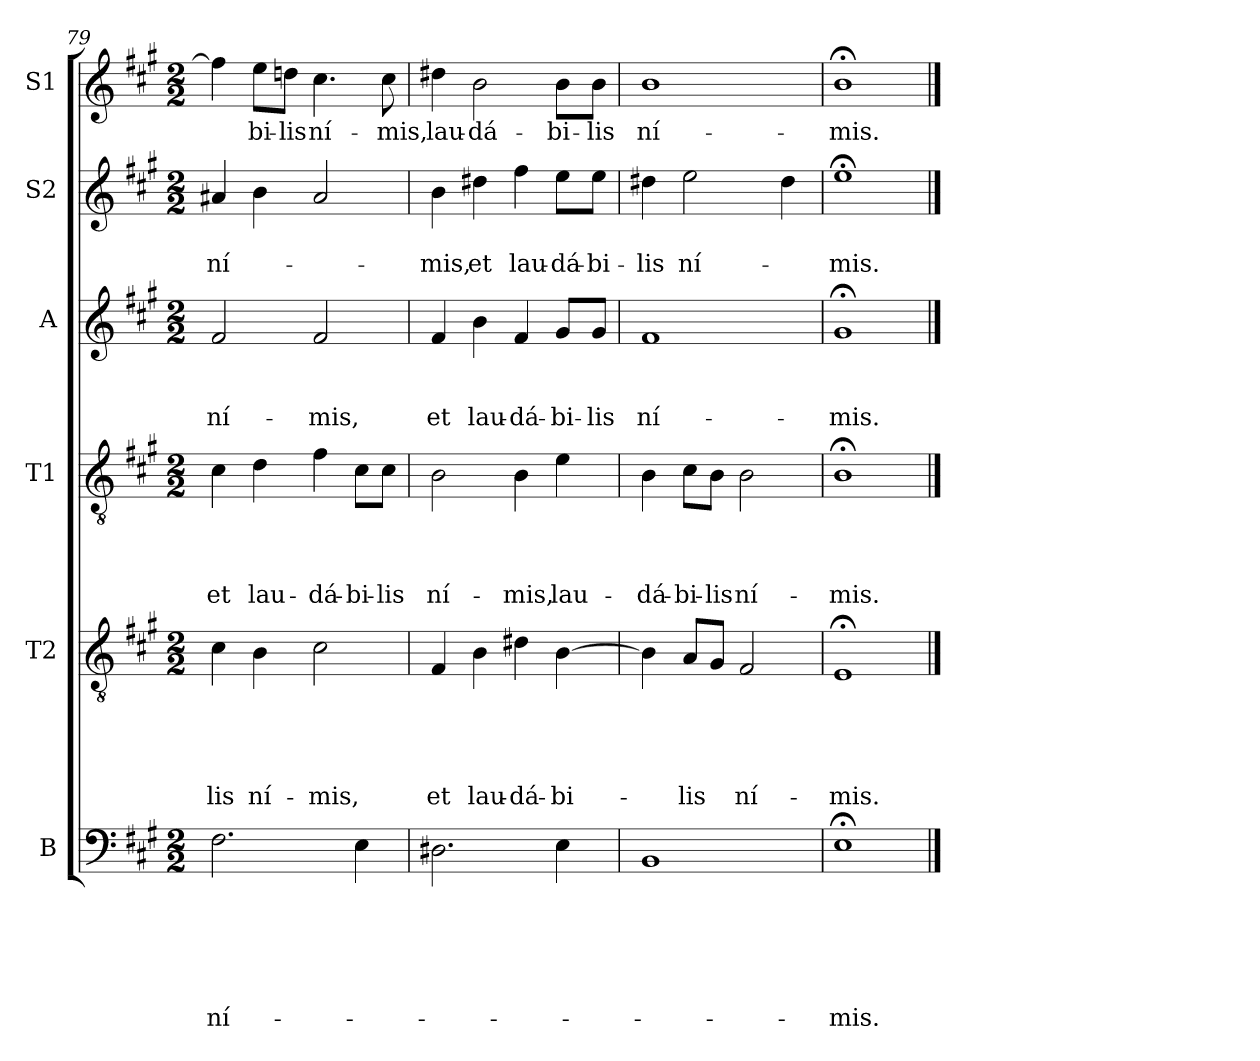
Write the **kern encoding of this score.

**kern	**text	**text	**text	**text	**text	**text	**kern	**text	**text	**text	**text	**text	**kern	**text	**text	**text	**text	**kern	**text	**text	**text	**kern	**text	**text	**kern	**text
*part6	*part6	*part6	*part6	*part6	*part6	*part6	*part5	*part5	*part5	*part5	*part5	*part5	*part4	*part4	*part4	*part4	*part4	*part3	*part3	*part3	*part3	*part2	*part2	*part2	*part1	*part1
*staff6	*staff6	*staff6	*staff6	*staff6	*staff6	*staff6	*staff5	*staff5	*staff5	*staff5	*staff5	*staff5	*staff4	*staff4	*staff4	*staff4	*staff4	*staff3	*staff3	*staff3	*staff3	*staff2	*staff2	*staff2	*staff1	*staff1
*I"B	*	*	*	*	*	*	*I"T2	*	*	*	*	*	*I"T1	*	*	*	*	*I"A	*	*	*	*I"S2	*	*	*I"S1	*
!!LO:PB:g=z
*clefF4	*	*	*	*	*	*	*clefGv2	*	*	*	*	*	*clefGv2	*	*	*	*	*clefG2	*	*	*	*clefG2	*	*	*clefG2	*
*k[f#c#g#]	*	*	*	*	*	*	*k[f#c#g#]	*	*	*	*	*	*k[f#c#g#]	*	*	*	*	*k[f#c#g#]	*	*	*	*k[f#c#g#]	*	*	*k[f#c#g#]	*
*A:	*	*	*	*	*	*	*A:	*	*	*	*	*	*A:	*	*	*	*	*A:	*	*	*	*A:	*	*	*A:	*
*M2/2	*	*	*	*	*	*	*M2/2	*	*	*	*	*	*M2/2	*	*	*	*	*M2/2	*	*	*	*M2/2	*	*	*M2/2	*
=79	=79	=79	=79	=79	=79	=79	=79	=79	=79	=79	=79	=79	=79	=79	=79	=79	=79	=79	=79	=79	=79	=79	=79	=79	=79	=79
!	!	!	!	!	!	!LO:LY:b	!	!	!	!	!	!LO:LY:b	!	!	!	!	!LO:LY:b	!	!	!	!LO:LY:b	!	!	!LO:LY:b	!	!
2.F#\	.	.	.	.	.	ní-	4c#\	.	.	.	.	-lis	4c#\	.	.	.	et	2f#/	.	.	ní-	4a#X/	.	ní-	4ff#\]	.
!	!	!	!	!	!	!	!	!	!	!	!	!LO:LY:b	!	!	!	!	!LO:LY:b	!	!	!	!	!	!	!	!	!LO:LY:b
.	.	.	.	.	.	.	4B\	.	.	.	.	ní-	4d\	.	.	.	lau-	.	.	.	.	4b\	.	.	8ee\L	-bi-
!	!	!	!	!	!	!	!	!	!	!	!	!	!	!	!	!	!	!	!	!	!	!	!	!	!	!LO:LY:b
.	.	.	.	.	.	.	.	.	.	.	.	.	.	.	.	.	.	.	.	.	.	.	.	.	8ddni\J	-lis
!	!	!	!	!	!	!	!	!	!	!	!	!LO:LY:b	!	!	!	!	!LO:LY:b	!	!	!	!LO:LY:b	!	!	!	!	!LO:LY:b
.	.	.	.	.	.	.	2c#\	.	.	.	.	-mis,	4f#\	.	.	.	-dá-	2f#/	.	.	-mis,	2a#/	.	.	4.cc#\	ní-
!	!	!	!	!	!	!	!	!	!	!	!	!	!	!	!	!	!LO:LY:b	!	!	!	!	!	!	!	!	!
4E\	.	.	.	.	.	.	.	.	.	.	.	.	8c#\L	.	.	.	-bi-	.	.	.	.	.	.	.	.	.
!	!	!	!	!	!	!	!	!	!	!	!	!	!	!	!	!	!LO:LY:b	!	!	!	!	!	!	!	!	!LO:LY:b
.	.	.	.	.	.	.	.	.	.	.	.	.	8c#\J	.	.	.	-lis	.	.	.	.	.	.	.	8cc#\	-mis,
=80	=80	=80	=80	=80	=80	=80	=80	=80	=80	=80	=80	=80	=80	=80	=80	=80	=80	=80	=80	=80	=80	=80	=80	=80	=80	=80
!	!	!	!	!	!	!	!	!	!	!	!	!LO:LY:b	!	!	!	!	!LO:LY:b	!	!	!	!LO:LY:b	!	!	!LO:LY:b	!	!LO:LY:b
2.D#X\	.	.	.	.	.	.	4F#/	.	.	.	.	et	2B\	.	.	.	ní-	4f#/	.	.	et	4b\	.	-mis,	4dd#X\	lau-
!	!	!	!	!	!	!	!	!	!	!	!	!LO:LY:b	!	!	!	!	!	!	!	!	!LO:LY:b	!	!	!LO:LY:b	!	!LO:LY:b
.	.	.	.	.	.	.	4B\	.	.	.	.	lau-	.	.	.	.	.	4b\	.	.	lau-	4dd#i\	.	et	2b\	-dá-
!	!	!	!	!	!	!	!	!	!	!	!	!LO:LY:b	!	!	!	!	!LO:LY:b	!	!	!	!LO:LY:b	!	!	!LO:LY:b	!	!
.	.	.	.	.	.	.	4d#X\	.	.	.	.	-dá-	4B\	.	.	.	-mis,	4f#/	.	.	-dá-	4ff#\	.	lau-	.	.
!	!	!	!	!	!	!	!	!	!	!	!	!LO:LY:b	!	!	!	!	!LO:LY:b	!	!	!	!LO:LY:b	!	!	!LO:LY:b	!	!LO:LY:b
4E\	.	.	.	.	.	.	[4B\	.	.	.	.	-bi-	4e\	.	.	.	lau-	8g#/L	.	.	-bi-	8ee\L	.	-dá-	8b\L	-bi-
!	!	!	!	!	!	!	!	!	!	!	!	!	!	!	!	!	!	!	!	!	!LO:LY:b	!	!	!LO:LY:b	!	!LO:LY:b
.	.	.	.	.	.	.	.	.	.	.	.	.	.	.	.	.	.	8g#/J	.	.	-lis	8ee\J	.	-bi-	8b\J	-lis
=81	=81	=81	=81	=81	=81	=81	=81	=81	=81	=81	=81	=81	=81	=81	=81	=81	=81	=81	=81	=81	=81	=81	=81	=81	=81	=81
!	!	!	!	!	!	!	!	!	!	!	!	!	!	!	!	!	!LO:LY:b	!	!	!	!LO:LY:b	!	!	!LO:LY:b	!	!LO:LY:b
1BB	.	.	.	.	.	.	4B\]	.	.	.	.	.	4B\	.	.	.	-dá-	1f#	.	.	ní-	4dd#X\	.	-lis	1b	ní-
!	!	!	!	!	!	!	!	!	!	!	!	!LO:LY:b	!	!	!	!	!LO:LY:b	!	!	!	!	!	!	!LO:LY:b	!	!
.	.	.	.	.	.	.	8A/L	.	.	.	.	-lis	8c#\L	.	.	.	-bi-	.	.	.	.	2ee\	.	ní-	.	.
!	!	!	!	!	!	!	!	!	!	!	!	!	!	!	!	!	!LO:LY:b	!	!	!	!	!	!	!	!	!
.	.	.	.	.	.	.	8G#/J	.	.	.	.	.	8B\J	.	.	.	-lis	.	.	.	.	.	.	.	.	.
!	!	!	!	!	!	!	!	!	!	!	!	!LO:LY:b	!	!	!	!	!LO:LY:b	!	!	!	!	!	!	!	!	!
.	.	.	.	.	.	.	2F#/	.	.	.	.	ní-	2B\	.	.	.	ní-	.	.	.	.	.	.	.	.	.
.	.	.	.	.	.	.	.	.	.	.	.	.	.	.	.	.	.	.	.	.	.	4dd#\	.	.	.	.
=82	=82	=82	=82	=82	=82	=82	=82	=82	=82	=82	=82	=82	=82	=82	=82	=82	=82	=82	=82	=82	=82	=82	=82	=82	=82	=82
!	!	!	!	!	!	!LO:LY:b	!	!	!	!	!	!LO:LY:b	!	!	!	!	!LO:LY:b	!	!	!	!LO:LY:b	!	!	!LO:LY:b	!	!LO:LY:b
1E;<	.	.	.	.	.	-mis.	1E;	.	.	.	.	-mis.	1B;<	.	.	.	-mis.	1g#;	.	.	-mis.	1ee;<	.	-mis.	1b;<	-mis.
==	==	==	==	==	==	==	==	==	==	==	==	==	==	==	==	==	==	==	==	==	==	==	==	==	==	==
*-	*-	*-	*-	*-	*-	*-	*-	*-	*-	*-	*-	*-	*-	*-	*-	*-	*-	*-	*-	*-	*-	*-	*-	*-	*-	*-
